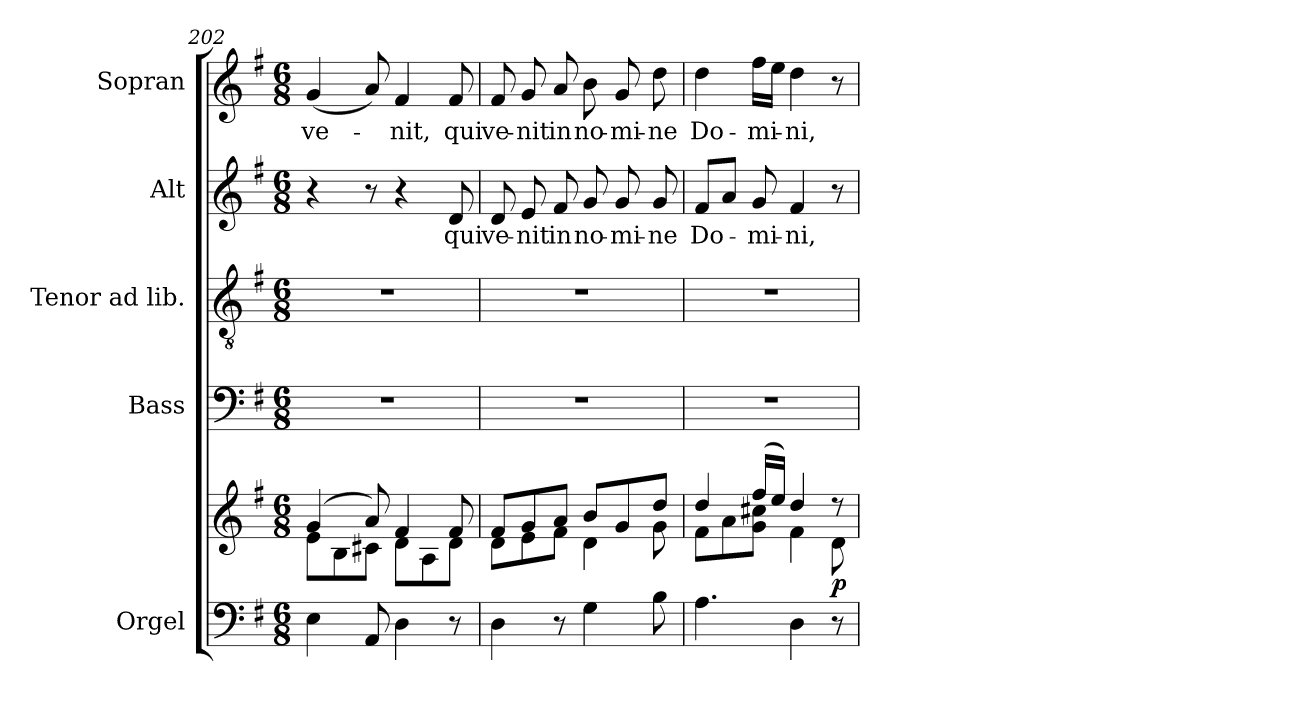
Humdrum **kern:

**kern	**kern	**dynam	**kern	**kern	**kern	**text	**kern	**text
*part5	*part5	*part5	*part4	*part3	*part2	*part2	*part1	*part1
*staff6	*staff5	*staff5/6	*staff4	*staff3	*staff2	*staff2	*staff1	*staff1
*I"Orgel	*	*	*I"Bass	*I"Tenor ad lib.	*I"Alt	*	*I"Sopran	*
*I'Org.	*	*	*I'B.	*I'T.	*I'A.	*	*I'S.	*
*clefF4	*clefG2	*	*clefF4	*clefGv2	*clefG2	*	*clefG2	*
*k[f#]	*k[f#]	*	*k[f#]	*k[f#]	*k[f#]	*	*k[f#]	*
*G:	*G:	*	*G:	*G:	*G:	*	*G:	*
*M6/8	*M6/8	*	*M6/8	*M6/8	*M6/8	*	*M6/8	*
=202	=202	=202	=202	=202	=202	=202	=202	=202
*	*^	*	*	*	*	*	*	*
!	!	!	!	!	!	!	!	!	!LO:LY:b
4E\	(4g/	8e\L	.	2.r	2.r	4r	.	(<4g/	ve-
.	.	8B\	.	.	.	.	.	.	.
8AA/	8a/)	8c#X\J	.	.	.	8r	.	8a/)	.
!	!	!	!	!	!	!	!	!	!LO:LY:b
4D\	4f#/	8d\L	.	.	.	4r	.	4f#/	-nit,
.	.	8A\	.	.	.	.	.	.	.
!	!	!	!	!	!	!	!LO:LY:b	!	!LO:LY:b
8r	8f#/	8d\J	.	.	.	8d/	qui	8f#/	qui
=203	=203	=203	=203	=203	=203	=203	=203	=203	=203
!	!	!	!	!	!	!	!LO:LY:b	!	!LO:LY:b
4D\	8f#/L	8d\L	.	2.r	2.r	8d/	ve-	8f#/	ve-
!	!	!	!	!	!	!	!LO:LY:b	!	!LO:LY:b
.	8g/	8e\	.	.	.	8e/	-nit	8g/	-nit
!	!	!	!	!	!	!	!LO:LY:b	!	!LO:LY:b
8r	8a/J	8f#\J	.	.	.	8f#/	in	8a/	in
!	!	!	!	!	!	!	!LO:LY:b	!	!LO:LY:b
4G\	8b/L	4d\	.	.	.	8g/	no-	8b\	no-
!	!	!	!	!	!	!	!LO:LY:b	!	!LO:LY:b
.	8g/	.	.	.	.	8g/	-mi-	8g/	-mi-
!	!	!	!	!	!	!	!LO:LY:b	!	!LO:LY:b
8B\	8dd/J	8g\	.	.	.	8g/	-ne	8dd\	-ne
=204	=204	=204	=204	=204	=204	=204	=204	=204	=204
!	!	!	!	!	!	!	!LO:LY:b	!	!LO:LY:b
4.A\	4dd/	8f#\L	.	2.r	2.r	8f#/L	Do-	4dd\	Do-
.	.	8a\	.	.	.	8a/J	.	.	.
!	!	!	!	!	!	!	!LO:LY:b	!	!LO:LY:b
.	(>16ff#/LL	8g\ 8cc#X\J	.	.	.	8g/	-mi-	16ff#\LL	-mi-
.	16ee/JJ)	.	.	.	.	.	.	16ee\JJ	.
!	!	!	!	!	!	!	!LO:LY:b	!	!LO:LY:b
4D\	4dd/	4f#\	.	.	.	4f#/	-ni,	4dd\	-ni,
!	!	!	!LO:DY:b	!	!	!	!	!	!
8r	8rcc	8d\	p	.	.	8r	.	8r	.
*	*v	*v	*	*	*	*	*	*	*
=	=	=	=	=	=	=	=	=
*-	*-	*-	*-	*-	*-	*-	*-	*-
